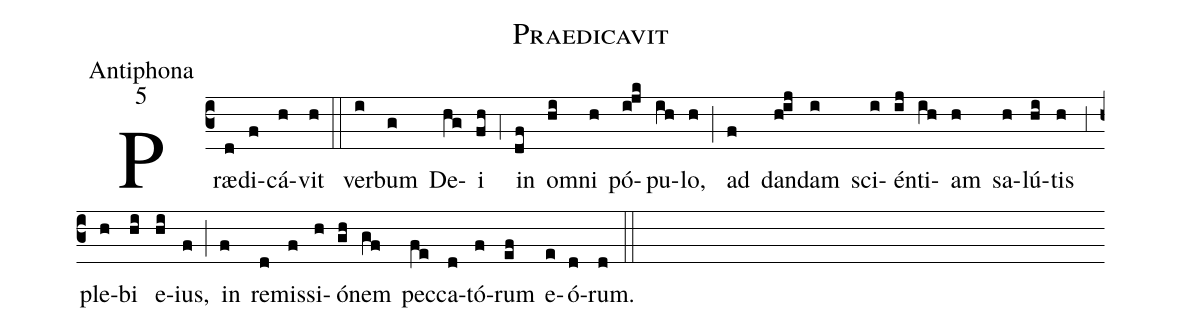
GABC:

name:Praedicavit;
office-part:Antiphona;
mode:5;
%%
(c3) Præ(d)di(f)cá(h)vit(h) (::)
ver(i)bum(g) De(hg)i(fh) (,4) in(df) o(hi)mni(h) pó(i!jk)pu(ih)lo,(h) (;) ad(f) dan(h!ij)dam(i) sci(i)én(ij)ti(ih)am(h) sa(h)lú(hi)tis(h) (,3) ple(h)bi(hi) e(hi)ius,(f) (;) in(f) re(d)mis(f)si(h)ó(gh)nem(gf) pec(fe)ca(d)tó(f)rum(ef) e(e)ó(d)rum.(d) (::)
